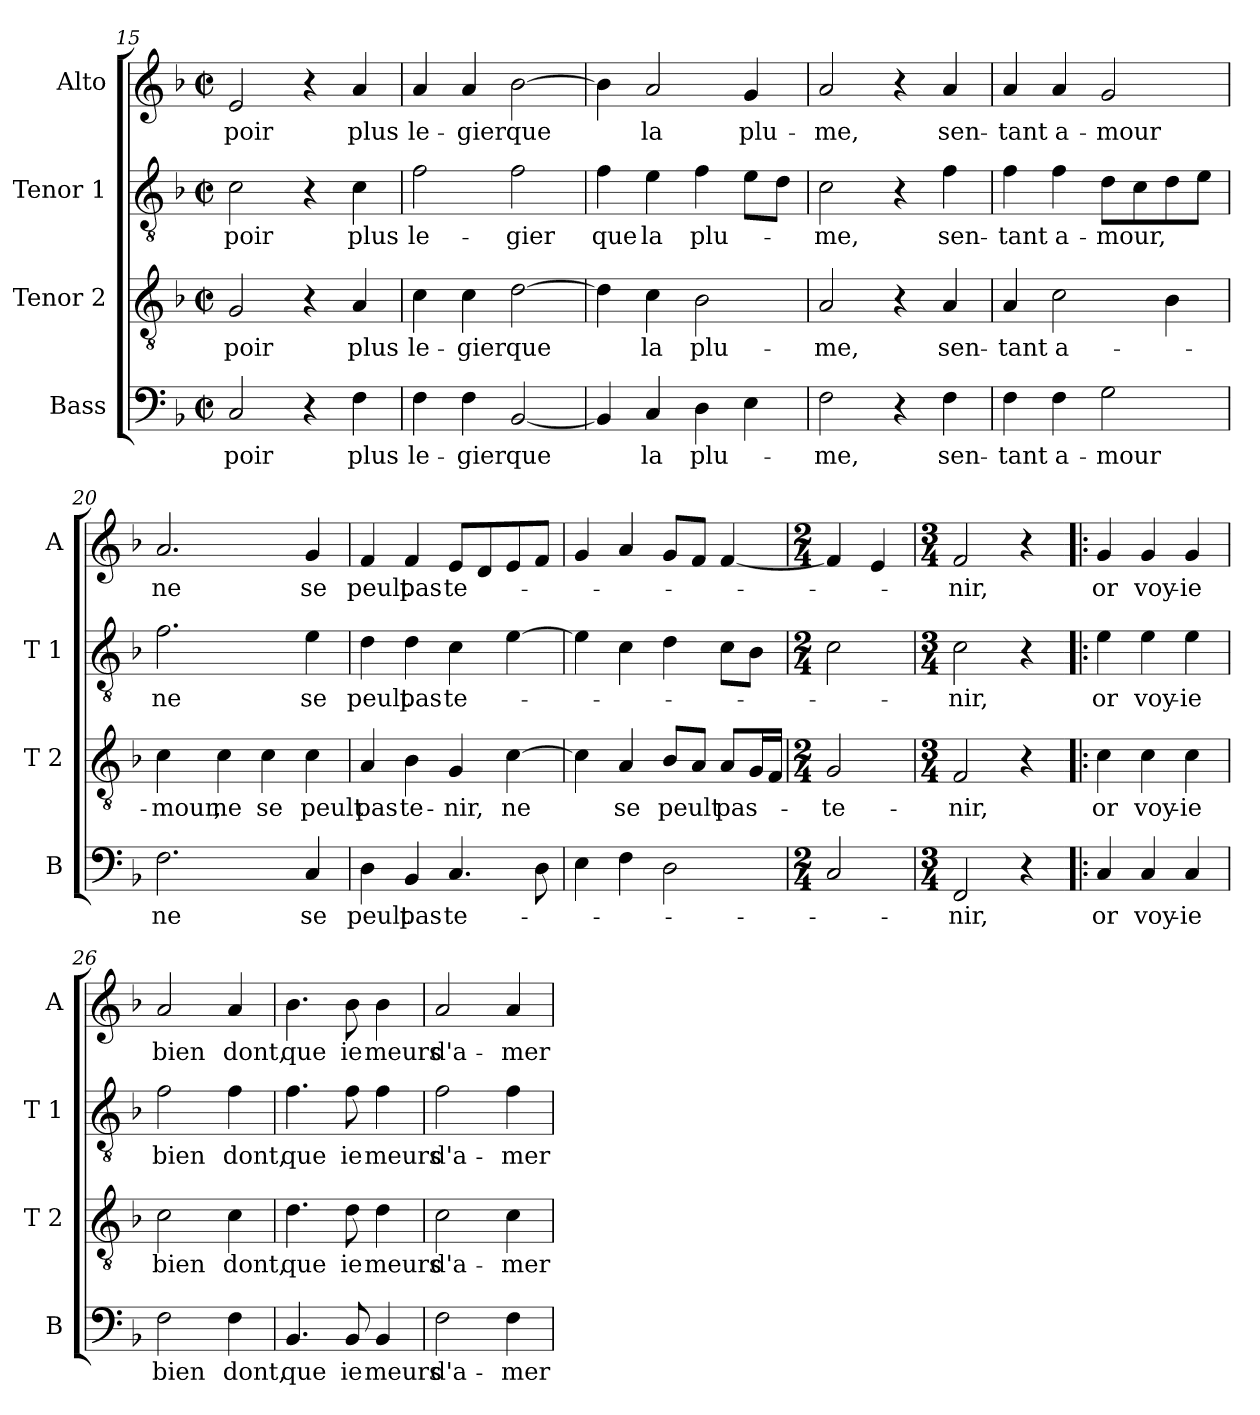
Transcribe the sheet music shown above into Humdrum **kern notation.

**kern	**text	**kern	**text	**kern	**text	**kern	**text
*part4	*part4	*part3	*part3	*part2	*part2	*part1	*part1
*staff4	*staff4	*staff3	*staff3	*staff2	*staff2	*staff1	*staff1
*I"Bass	*	*I"Tenor 2	*	*I"Tenor 1	*	*I"Alto	*
*I'B	*	*I'T 2	*	*I'T 1	*	*I'A	*
!!LO:LB:g=z
*clefF4	*	*clefGv2	*	*clefGv2	*	*clefG2	*
*k[b-]	*	*k[b-]	*	*k[b-]	*	*k[b-]	*
*F:	*	*F:	*	*F:	*	*F:	*
*M2/2	*	*M2/2	*	*M2/2	*	*M2/2	*
*met(c|)	*	*met(c|)	*	*met(c|)	*	*met(c|)	*
=15	=15	=15	=15	=15	=15	=15	=15
!	!LO:LY:b	!	!LO:LY:b	!	!LO:LY:b	!	!LO:LY:b
2C/	-poir	2G/	-poir	2c\	-poir	2e/	-poir
4r	.	4r	.	4r	.	4r	.
!	!LO:LY:b	!	!LO:LY:b	!	!LO:LY:b	!	!LO:LY:b
4F\	plus	4A/	plus	4c\	plus	4a/	plus
=16	=16	=16	=16	=16	=16	=16	=16
!	!LO:LY:b	!	!LO:LY:b	!	!LO:LY:b	!	!LO:LY:b
4F\	le-	4c\	le-	2f\	le-	4a/	le-
!	!LO:LY:b	!	!LO:LY:b	!	!	!	!LO:LY:b
4F\	-gier	4c\	-gier	.	.	4a/	-gier
!	!LO:LY:b	!	!LO:LY:b	!	!LO:LY:b	!	!LO:LY:b
[2BB-/	que	[2d\	que	2f\	-gier	[2b-\	que
=17	=17	=17	=17	=17	=17	=17	=17
!	!	!	!	!	!LO:LY:b	!	!
4BB-/]	.	4d\]	.	4f\	que	4b-\]	.
!	!LO:LY:b	!	!LO:LY:b	!	!LO:LY:b	!	!LO:LY:b
4C/	la	4c\	la	4e\	la	2a/	la
!	!LO:LY:b	!	!LO:LY:b	!	!LO:LY:b	!	!
4D\	plu-	2B-\	plu-	4f\	plu-	.	.
!	!	!	!	!	!	!	!LO:LY:b
4E\	.	.	.	8e\L	.	4g/	plu-
.	.	.	.	8d\J	.	.	.
=18	=18	=18	=18	=18	=18	=18	=18
!	!LO:LY:b	!	!LO:LY:b	!	!LO:LY:b	!	!LO:LY:b
2F\	-me,	2A/	-me,	2c\	-me,	2a/	-me,
4r	.	4r	.	4r	.	4r	.
!	!LO:LY:b	!	!LO:LY:b	!	!LO:LY:b	!	!LO:LY:b
4F\	sen-	4A/	sen-	4f\	sen-	4a/	sen-
=19	=19	=19	=19	=19	=19	=19	=19
!	!LO:LY:b	!	!LO:LY:b	!	!LO:LY:b	!	!LO:LY:b
4F\	-tant	4A/	-tant	4f\	-tant	4a/	-tant
!	!LO:LY:b	!	!LO:LY:b	!	!LO:LY:b	!	!LO:LY:b
4F\	a-	2c\	a-	4f\	a-	4a/	a-
!	!LO:LY:b	!	!	!	!LO:LY:b	!	!LO:LY:b
2G\	-mour	.	.	8d\L	-mour,	2g/	-mour
.	.	.	.	8c\	.	.	.
.	.	4B-\	.	8d\	.	.	.
.	.	.	.	8e\J	.	.	.
!!LO:LB:g=z
=20	=20	=20	=20	=20	=20	=20	=20
!	!LO:LY:b	!	!LO:LY:b	!	!LO:LY:b	!	!LO:LY:b
2.F\	ne	4c\	-mour,	2.f\	ne	2.a/	ne
!	!	!	!LO:LY:b	!	!	!	!
.	.	4c\	ne	.	.	.	.
!	!	!	!LO:LY:b	!	!	!	!
.	.	4c\	se	.	.	.	.
!	!LO:LY:b	!	!LO:LY:b	!	!LO:LY:b	!	!LO:LY:b
4C/	se	4c\	peult	4e\	se	4g/	se
=21	=21	=21	=21	=21	=21	=21	=21
!	!LO:LY:b	!	!LO:LY:b	!	!LO:LY:b	!	!LO:LY:b
4D\	peult	4A/	pas	4d\	peult	4f/	peult
!	!LO:LY:b	!	!LO:LY:b	!	!LO:LY:b	!	!LO:LY:b
4BB-/	pas	4B-\	te-	4d\	pas	4f/	pas
!	!LO:LY:b	!	!LO:LY:b	!	!LO:LY:b	!	!LO:LY:b
4.C/	te-	4G/	-nir,	4c\	te-	8e/L	te-
.	.	.	.	.	.	8d/	.
!	!	!	!LO:LY:b	!	!	!	!
.	.	[4c\	ne	[4e\	.	8e/	.
8D\	.	.	.	.	.	8f/J	.
=22	=22	=22	=22	=22	=22	=22	=22
4E\	.	4c\]	.	4e\]	.	4g/	.
!	!	!	!LO:LY:b	!	!	!	!
4F\	.	4A/	se	4c\	.	4a/	.
!	!	!	!LO:LY:b	!	!	!	!
2D\	.	8B-/L	peult	4d\	.	8g/L	.
.	.	8A/J	.	.	.	8f/J	.
!	!	!	!LO:LY:b	!	!	!	!
.	.	8A/L	pas-	8c\L	.	[4f/	.
.	.	16G/L	.	8B-\J	.	.	.
.	.	16F/JJ	.	.	.	.	.
=23	=23	=23	=23	=23	=23	=23	=23
*M2/4	*	*M2/4	*	*M2/4	*	*M2/4	*
!	!	!	!LO:LY:b	!	!	!	!
2C/	.	2G/	-te-	2c\	.	4f/]	.
.	.	.	.	.	.	4e/	.
=24	=24	=24	=24	=24	=24	=24	=24
*M3/4	*	*M3/4	*	*M3/4	*	*M3/4	*
!	!LO:LY:b	!	!LO:LY:b	!	!LO:LY:b	!	!LO:LY:b
2FF/	-nir,	2F/	-nir,	2c\	-nir,	2f/	-nir,
4r	.	4r	.	4r	.	4r	.
!!LO:PB:g=z
=25!|:	=25!|:	=25!|:	=25!|:	=25!|:	=25!|:	=25!|:	=25!|:
!	!LO:LY:b	!	!LO:LY:b	!	!LO:LY:b	!	!LO:LY:b
4C/	or	4c\	or	4e\	or	4g/	or
!	!LO:LY:b	!	!LO:LY:b	!	!LO:LY:b	!	!LO:LY:b
4C/	voy-	4c\	voy-	4e\	voy-	4g/	voy-
!	!LO:LY:b	!	!LO:LY:b	!	!LO:LY:b	!	!LO:LY:b
4C/	-ie	4c\	-ie	4e\	-ie	4g/	-ie
=26	=26	=26	=26	=26	=26	=26	=26
!	!LO:LY:b	!	!LO:LY:b	!	!LO:LY:b	!	!LO:LY:b
2F\	bien	2c\	bien	2f\	bien	2a/	bien
!	!LO:LY:b	!	!LO:LY:b	!	!LO:LY:b	!	!LO:LY:b
4F\	dont,	4c\	dont,	4f\	dont,	4a/	dont,
=27	=27	=27	=27	=27	=27	=27	=27
!	!LO:LY:b	!	!LO:LY:b	!	!LO:LY:b	!	!LO:LY:b
4.BB-/	que	4.d\	que	4.f\	que	4.b-\	que
!	!LO:LY:b	!	!LO:LY:b	!	!LO:LY:b	!	!LO:LY:b
8BB-/	ie	8d\	ie	8f\	ie	8b-\	ie
!	!LO:LY:b	!	!LO:LY:b	!	!LO:LY:b	!	!LO:LY:b
4BB-/	meurs	4d\	meurs	4f\	meurs	4b-\	meurs
=28	=28	=28	=28	=28	=28	=28	=28
!	!LO:LY:b	!	!LO:LY:b	!	!LO:LY:b	!	!LO:LY:b
2F\	d'a-	2c\	d'a-	2f\	d'a-	2a/	d'a-
!	!LO:LY:b	!	!LO:LY:b	!	!LO:LY:b	!	!LO:LY:b
4F\	-mer-	4c\	-mer-	4f\	-mer-	4a/	-mer-
=	=	=	=	=	=	=	=
*-	*-	*-	*-	*-	*-	*-	*-
